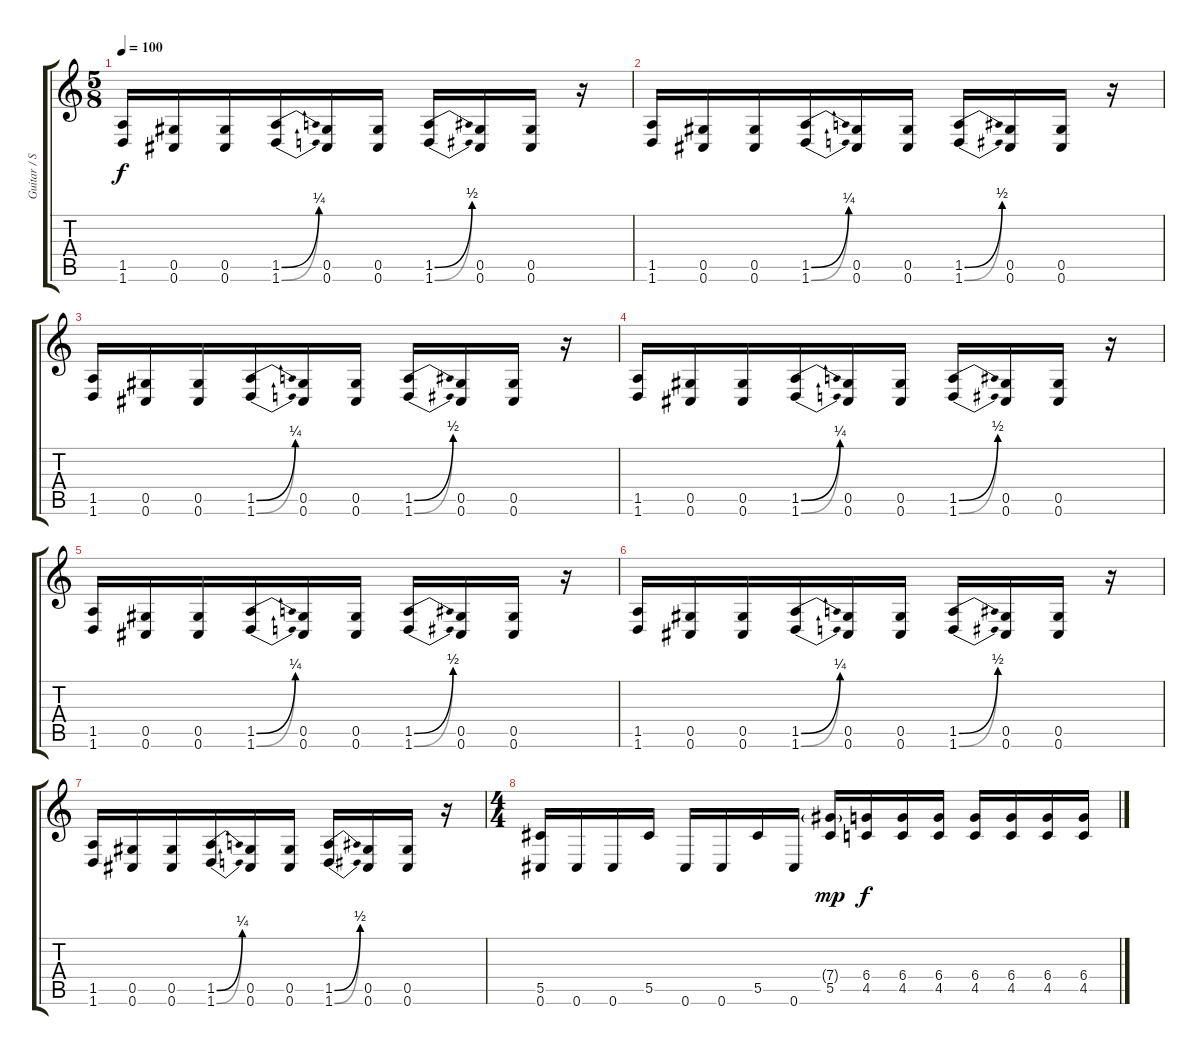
\track ("Guitar / Stef Carpenter" "Guitar / S") {instrument distortionguitar}
\staff {score tabs}
\tuning (Eb4 Bb3 Gb3 Db3 Ab2 Db2) {hide}
\ts (5 8)
\tempo 100
\clef g2
\ks c
(1.5 1.6).16{dy f} (0.5 0.6).16 (0.5 0.6).16 (1.5{be (bend 0 0 60 1)} 1.6{be (bend 0 0 60 1)}).16 (0.5 0.6).16 (0.5 0.6).16 (1.5{be (bend 0 0 60 2)} 1.6{be (bend 0 0 60 2)}).16 (0.5 0.6).16 (0.5 0.6).16 r.16 |
(1.5 1.6).16 (0.5 0.6).16 (0.5 0.6).16 (1.5{be (bend 0 0 60 1)} 1.6{be (bend 0 0 60 1)}).16 (0.5 0.6).16 (0.5 0.6).16 (1.5{be (bend 0 0 60 2)} 1.6{be (bend 0 0 60 2)}).16 (0.5 0.6).16 (0.5 0.6).16 r.16 |
(1.5 1.6).16 (0.5 0.6).16 (0.5 0.6).16 (1.5{be (bend 0 0 60 1)} 1.6{be (bend 0 0 60 1)}).16 (0.5 0.6).16 (0.5 0.6).16 (1.5{be (bend 0 0 60 2)} 1.6{be (bend 0 0 60 2)}).16 (0.5 0.6).16 (0.5 0.6).16 r.16 |
(1.5 1.6).16 (0.5 0.6).16 (0.5 0.6).16 (1.5{be (bend 0 0 60 1)} 1.6{be (bend 0 0 60 1)}).16 (0.5 0.6).16 (0.5 0.6).16 (1.5{be (bend 0 0 60 2)} 1.6{be (bend 0 0 60 2)}).16 (0.5 0.6).16 (0.5 0.6).16 r.16 |
(1.5 1.6).16 (0.5 0.6).16 (0.5 0.6).16 (1.5{be (bend 0 0 60 1)} 1.6{be (bend 0 0 60 1)}).16 (0.5 0.6).16 (0.5 0.6).16 (1.5{be (bend 0 0 60 2)} 1.6{be (bend 0 0 60 2)}).16 (0.5 0.6).16 (0.5 0.6).16 r.16 |
(1.5 1.6).16 (0.5 0.6).16 (0.5 0.6).16 (1.5{be (bend 0 0 60 1)} 1.6{be (bend 0 0 60 1)}).16 (0.5 0.6).16 (0.5 0.6).16 (1.5{be (bend 0 0 60 2)} 1.6{be (bend 0 0 60 2)}).16 (0.5 0.6).16 (0.5 0.6).16 r.16 |
(1.5 1.6).16 (0.5 0.6).16 (0.5 0.6).16 (1.5{be (bend 0 0 60 1)} 1.6{be (bend 0 0 60 1)}).16 (0.5 0.6).16 (0.5 0.6).16 (1.5{be (bend 0 0 60 2)} 1.6{be (bend 0 0 60 2)}).16 (0.5 0.6).16 (0.5 0.6).16 r.16 |
\ts (4 4)
(5.5 0.6).16 0.6.16 0.6.16 5.5.16 0.6.16 0.6.16 5.5.16 0.6.16 (7.4{g} 5.5).16{dy mp} (6.4 4.5).16{dy f} (6.4 4.5).16 (6.4 4.5).16 (6.4 4.5).16 (6.4 4.5).16 (6.4 4.5).16 (6.4 4.5).16
